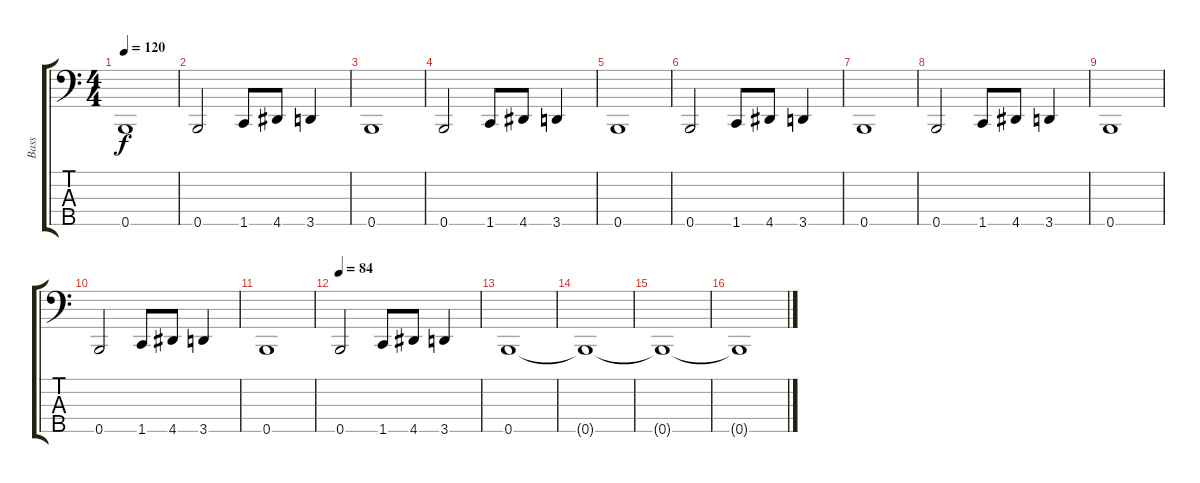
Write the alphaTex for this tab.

\track ("Bass" "Bass") {instrument electricbassfinger}
\staff {score tabs}
\tuning (G2 D2 A1 E1 B0) {hide}
\ts (4 4)
\tempo 120
\clef f4
\ks c
0.5.1{dy f} |
0.5.2 1.5.8 4.5.8 3.5.4 |
0.5.1 |
0.5.2 1.5.8 4.5.8 3.5.4 |
0.5.1 |
0.5.2 1.5.8 4.5.8 3.5.4 |
0.5.1 |
0.5.2 1.5.8 4.5.8 3.5.4 |
0.5.1 |
0.5.2 1.5.8 4.5.8 3.5.4 |
0.5.1 |
\tempo 84
0.5.2 1.5.8 4.5.8 3.5.4 |
0.5.1 |
0.5{t}.1 |
0.5{t}.1 |
0.5{t}.1
